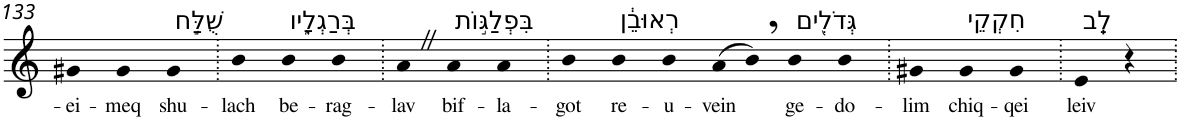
**kern	**text
*part1	*part1
*staff1	*staff1
*I"Piano	*
*I'Pno	*
!!LO:PB:g=z
*clefG2	*
*k[]	*
=133	=133
!	!LO:LY:b
4g#X	-ei-
!	!LO:LY:b
4g#	-meq
!LO:TX:a:t=שֻׁלַּ֣ח	!
!	!LO:LY:b
4g#	shu-
=134.	=134.
!	!LO:LY:b
4b	-lach
!LO:TX:a:t=בְּרַגְלָ֑יו	!
!	!LO:LY:b
4b	be-
!	!LO:LY:b
4b	-rag-
=135.	=135.
!	!LO:LY:b
4aZ	-lav
!LO:TX:a:t=בִּפְלַגּ֣וֹת	!
!	!LO:LY:b
4a	bif-
!	!LO:LY:b
4a	-la-
=136.	=136.
!	!LO:LY:b
4b	-got
!LO:TX:a:t=רְאוּבֵ֔ן	!
!	!LO:LY:b
4b	re-
!	!LO:LY:b
4b	-u-
!	!LO:LY:b
(>8a	-vein
8b,)	.
!LO:TX:a:t=גְּדֹלִ֖ים	!
!	!LO:LY:b
4b	ge-
!	!LO:LY:b
4b	-do-
=137.	=137.
!	!LO:LY:b
4g#X	-lim
!LO:TX:a:t=חִקְקֵי	!
!	!LO:LY:b
4g#	chiq-
!	!LO:LY:b
4g#	-qei
=138.	=138.
!LO:TX:a:t=לֵֽב	!
!	!LO:LY:b
4e	leiv
4r	.
=.	=.
*-	*-
